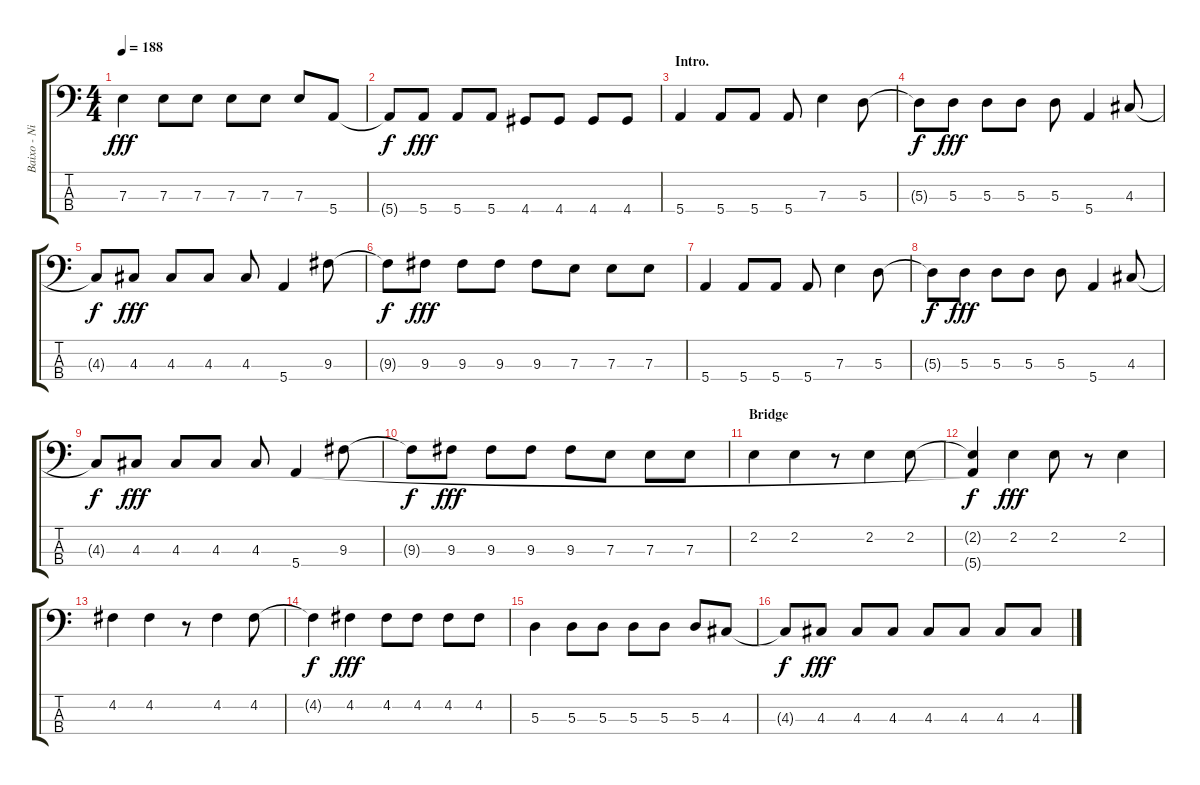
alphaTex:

\track ("Baixo - Nikola" "Baixo - Ni") {instrument electricbasspick}
\staff {score tabs}
\tuning (G2 D2 A1 E1) {hide}
\ts (4 4)
\tempo 188
\clef f4
\ks c
7.3.4{dy fff} 7.3.8 7.3.8 7.3.8 7.3.8 7.3.8 5.4.8 |
5.4{t}.8{dy f} 5.4.8{dy fff} 5.4.8 5.4.8 4.4.8 4.4.8 4.4.8 4.4.8 |
\section ("" "Intro.")
5.4.4 5.4.8 5.4.8 5.4.8 7.3.4 5.3.8 |
5.3{t}.8{dy f} 5.3.8{dy fff} 5.3.8 5.3.8 5.3.8 5.4.4 4.3.8 |
4.3{t}.8{dy f} 4.3.8{dy fff} 4.3.8 4.3.8 4.3.8 5.4.4 9.3.8 |
9.3{t}.8{dy f} 9.3.8{dy fff} 9.3.8 9.3.8 9.3.8 7.3.8 7.3.8 7.3.8 |
5.4.4 5.4.8 5.4.8 5.4.8 7.3.4 5.3.8 |
5.3{t}.8{dy f} 5.3.8{dy fff} 5.3.8 5.3.8 5.3.8 5.4.4 4.3.8 |
4.3{t}.8{dy f} 4.3.8{dy fff} 4.3.8 4.3.8 4.3.8 5.4.4 9.3.8 |
9.3{t}.8{dy f} 9.3.8{dy fff} 9.3.8 9.3.8 9.3.8 7.3.8 7.3.8 7.3.8 |
\section ("" "Bridge")
2.2.4 2.2.4 r.8 2.2.4 2.2.8 |
(2.2{t} 5.4{t}).4{dy f} 2.2.4{dy fff} 2.2.8 r.8 2.2.4 |
4.2.4 4.2.4 r.8 4.2.4 4.2.8 |
4.2{t}.4{dy f} 4.2.4{dy fff} 4.2.8 4.2.8 4.2.8 4.2.8 |
5.3.4 5.3.8 5.3.8 5.3.8 5.3.8 5.3.8 4.3.8 |
4.3{t}.8{dy f} 4.3.8{dy fff} 4.3.8 4.3.8 4.3.8 4.3.8 4.3.8 4.3.8
